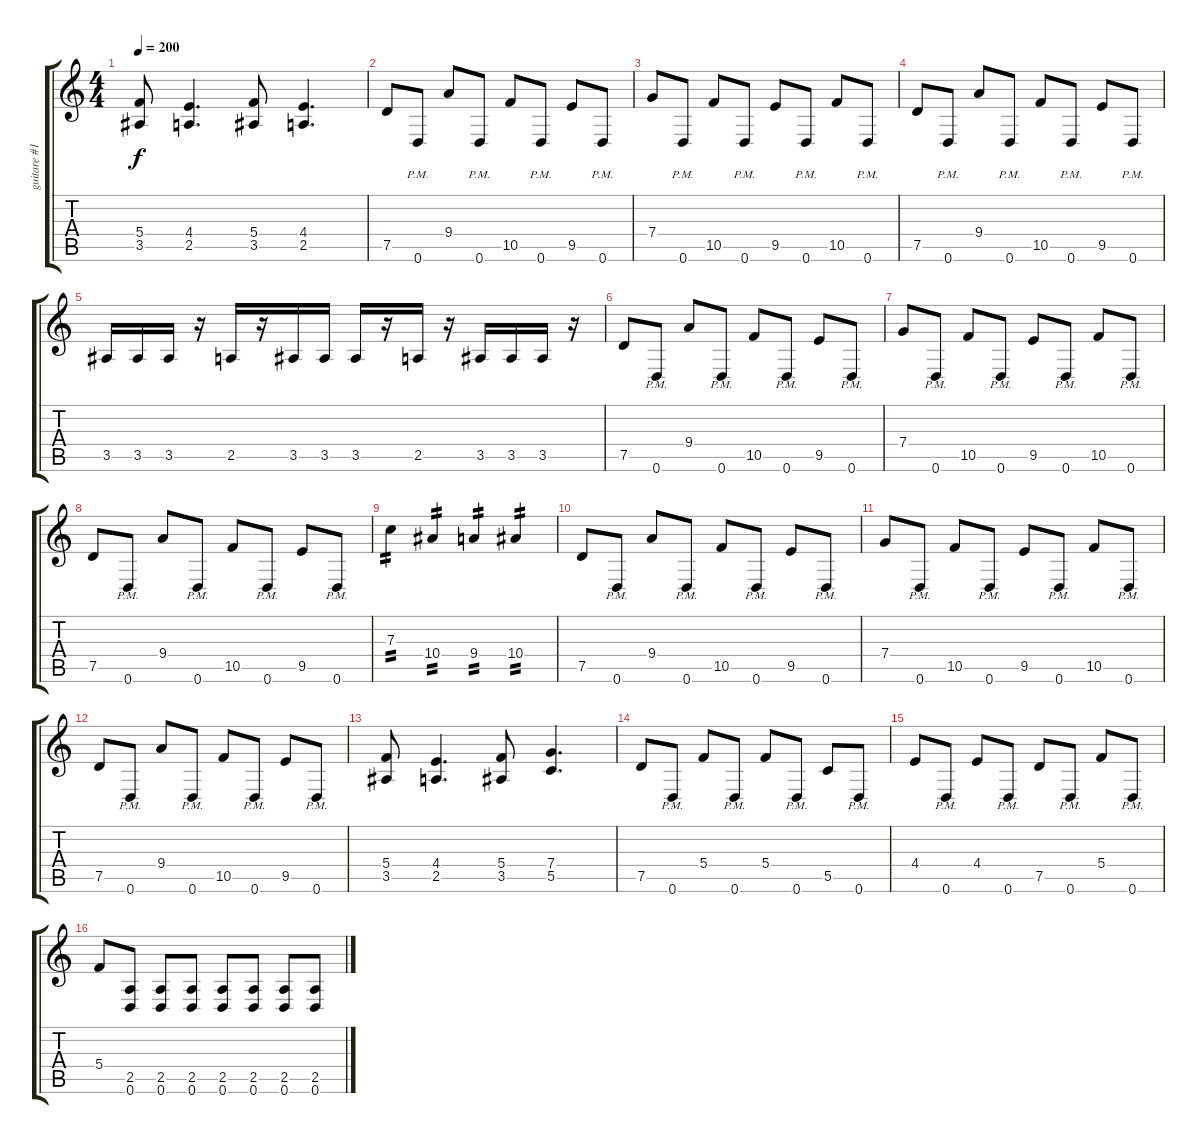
\track ("guitare #1" "guitare #1") {instrument distortionguitar}
\staff {score tabs}
\tuning (D4 A3 F3 C3 G2 D2) {hide}
\ts (4 4)
\tempo 200
\clef g2
\ks c
(5.4 3.5).8{dy f instrument distortionguitar} (4.4 2.5).4{d} (5.4 3.5).8 (4.4 2.5).4{d} |
7.5.8 0.6{pm}.8 9.4.8 0.6{pm}.8 10.5.8 0.6{pm}.8 9.5.8 0.6{pm}.8 |
7.4.8 0.6{pm}.8 10.5.8 0.6{pm}.8 9.5.8 0.6{pm}.8 10.5.8 0.6{pm}.8 |
7.5.8 0.6{pm}.8 9.4.8 0.6{pm}.8 10.5.8 0.6{pm}.8 9.5.8 0.6{pm}.8 |
3.5.16 3.5.16 3.5.16 r.16 2.5.16 r.16 3.5.16 3.5.16 3.5.16 r.16 2.5.16 r.16 3.5.16 3.5.16 3.5.16 r.16 |
7.5.8 0.6{pm}.8 9.4.8 0.6{pm}.8 10.5.8 0.6{pm}.8 9.5.8 0.6{pm}.8 |
7.4.8 0.6{pm}.8 10.5.8 0.6{pm}.8 9.5.8 0.6{pm}.8 10.5.8 0.6{pm}.8 |
7.5.8 0.6{pm}.8 9.4.8 0.6{pm}.8 10.5.8 0.6{pm}.8 9.5.8 0.6{pm}.8 |
7.3.4{tp 2} 10.4.4{tp 2} 9.4.4{tp 2} 10.4.4{tp 2} |
7.5.8 0.6{pm}.8 9.4.8 0.6{pm}.8 10.5.8 0.6{pm}.8 9.5.8 0.6{pm}.8 |
7.4.8 0.6{pm}.8 10.5.8 0.6{pm}.8 9.5.8 0.6{pm}.8 10.5.8 0.6{pm}.8 |
7.5.8 0.6{pm}.8 9.4.8 0.6{pm}.8 10.5.8 0.6{pm}.8 9.5.8 0.6{pm}.8 |
(5.4 3.5).8 (4.4 2.5).4{d} (5.4 3.5).8 (7.4 5.5).4{d} |
7.5.8 0.6{pm}.8 5.4.8 0.6{pm}.8 5.4.8 0.6{pm}.8 5.5.8 0.6{pm}.8 |
4.4.8 0.6{pm}.8 4.4.8 0.6{pm}.8 7.5.8 0.6{pm}.8 5.4.8 0.6{pm}.8 |
5.4.8 (2.5 0.6).8 (2.5 0.6).8 (2.5 0.6).8 (2.5 0.6).8 (2.5 0.6).8 (2.5 0.6).8 (2.5 0.6).8
